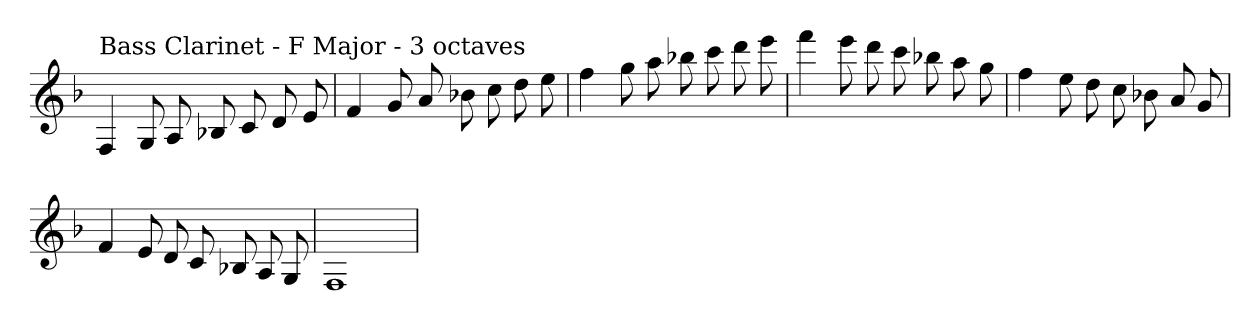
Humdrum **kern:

**kern
*part1
*staff1
*clefG2
*k[b-]
*F:
=
!LO:TX:a:t=Bass Clarinet - F Major - 3 octaves
4F
8G
8A
8B-X
8c
8d
8e
=
4f
8g
8a
8b-X
8cc
8dd
8ee
=
4ff
8gg
8aa
8bb-X
8ccc
8ddd
8eee
=
4fff
8eee
8ddd
8ccc
8bb-X
8aa
8gg
=
4ff
8ee
8dd
8cc
8b-X
8a
8g
=
4f
8e
8d
8c
8B-X
8A
8G
=
1F
=
*-
